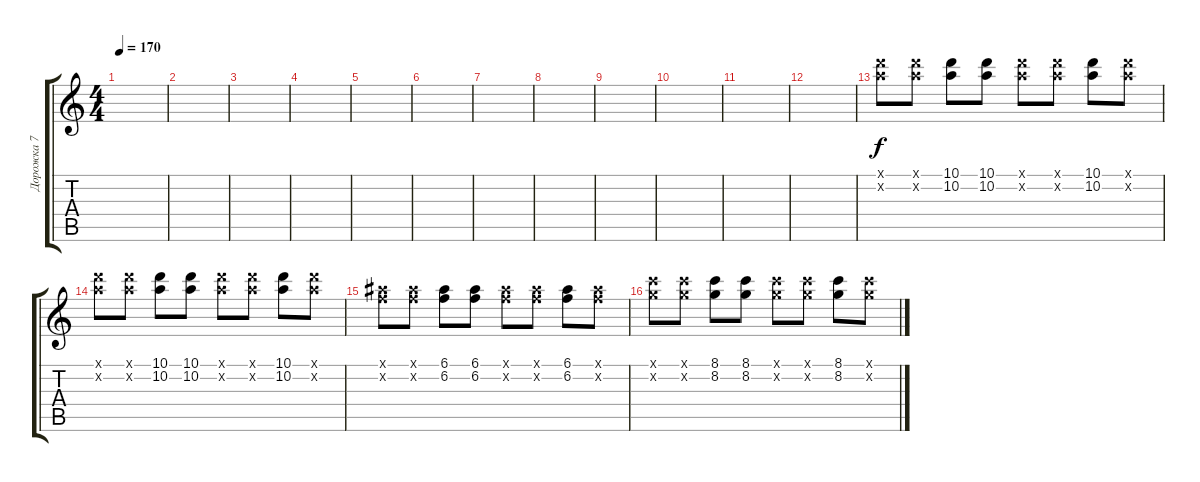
\track ("Дорожка 7" "Дорожка 7") {instrument distortionguitar}
\staff {score tabs}
\tuning (E4 B3 G3 D3 A2 E2) {hide}
\ts (4 4)
\tempo 170
\clef g2
\ks c
|
|
|
|
|
|
|
|
|
|
|
|
(10.1{x} 10.2{x}).8 (10.1{x} 10.2{x}).8 (10.1 10.2).8 (10.1 10.2).8 (10.1{x} 10.2{x}).8 (10.1{x} 10.2{x}).8 (10.1 10.2).8 (10.1{x} 10.2{x}).8 |
(10.1{x} 10.2{x}).8 (10.1{x} 10.2{x}).8 (10.1 10.2).8 (10.1 10.2).8 (10.1{x} 10.2{x}).8 (10.1{x} 10.2{x}).8 (10.1 10.2).8 (10.1{x} 10.2{x}).8 |
(6.1{x} 6.2{x}).8 (6.1{x} 6.2{x}).8 (6.1 6.2).8 (6.1 6.2).8 (6.1{x} 6.2{x}).8 (6.1{x} 6.2{x}).8 (6.1 6.2).8 (6.1{x} 6.2{x}).8 |
(8.1{x} 8.2{x}).8 (8.1{x} 8.2{x}).8 (8.1 8.2).8 (8.1 8.2).8 (8.1{x} 8.2{x}).8 (8.1{x} 8.2{x}).8 (8.1 8.2).8 (8.1{x} 8.2{x}).8
